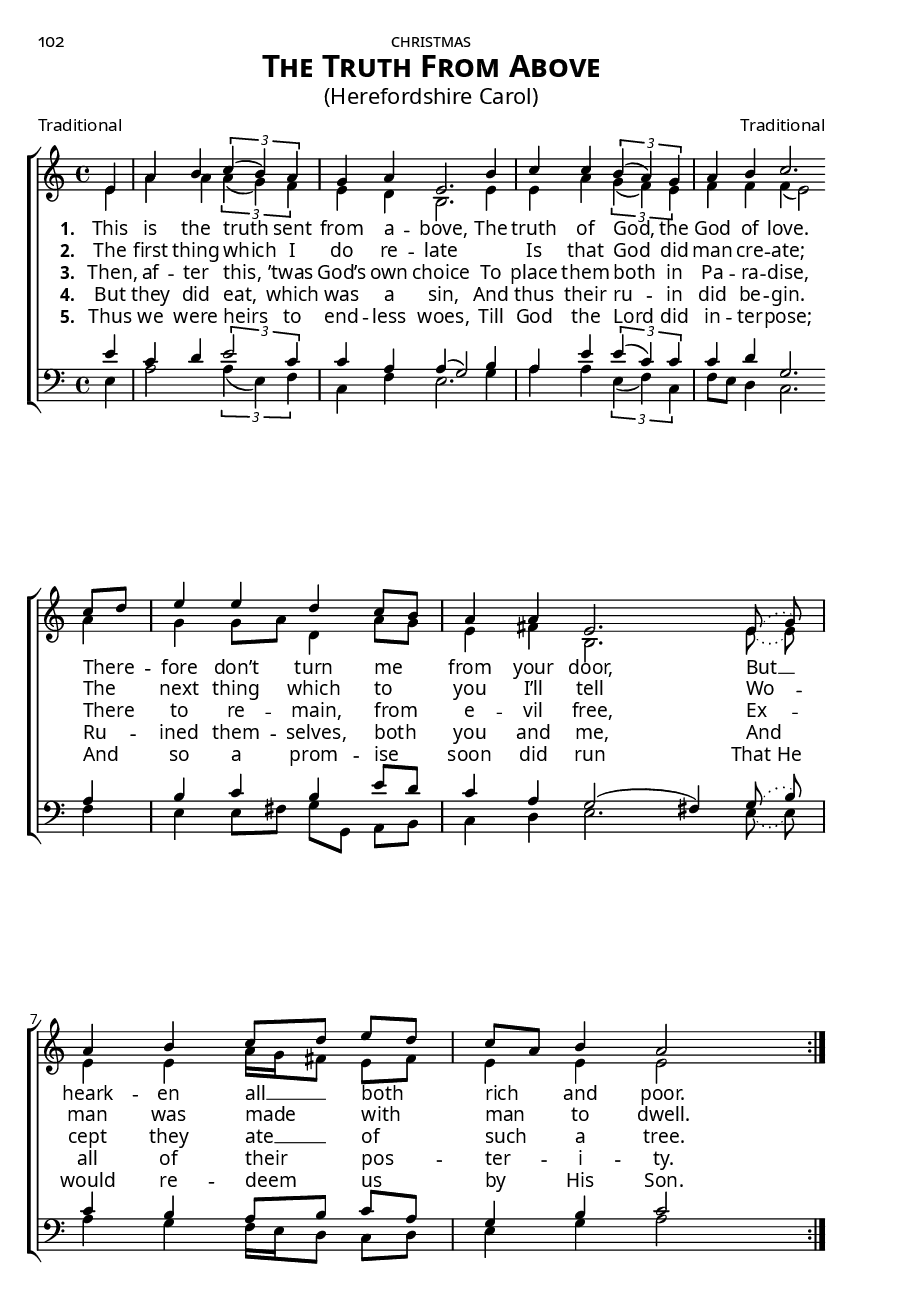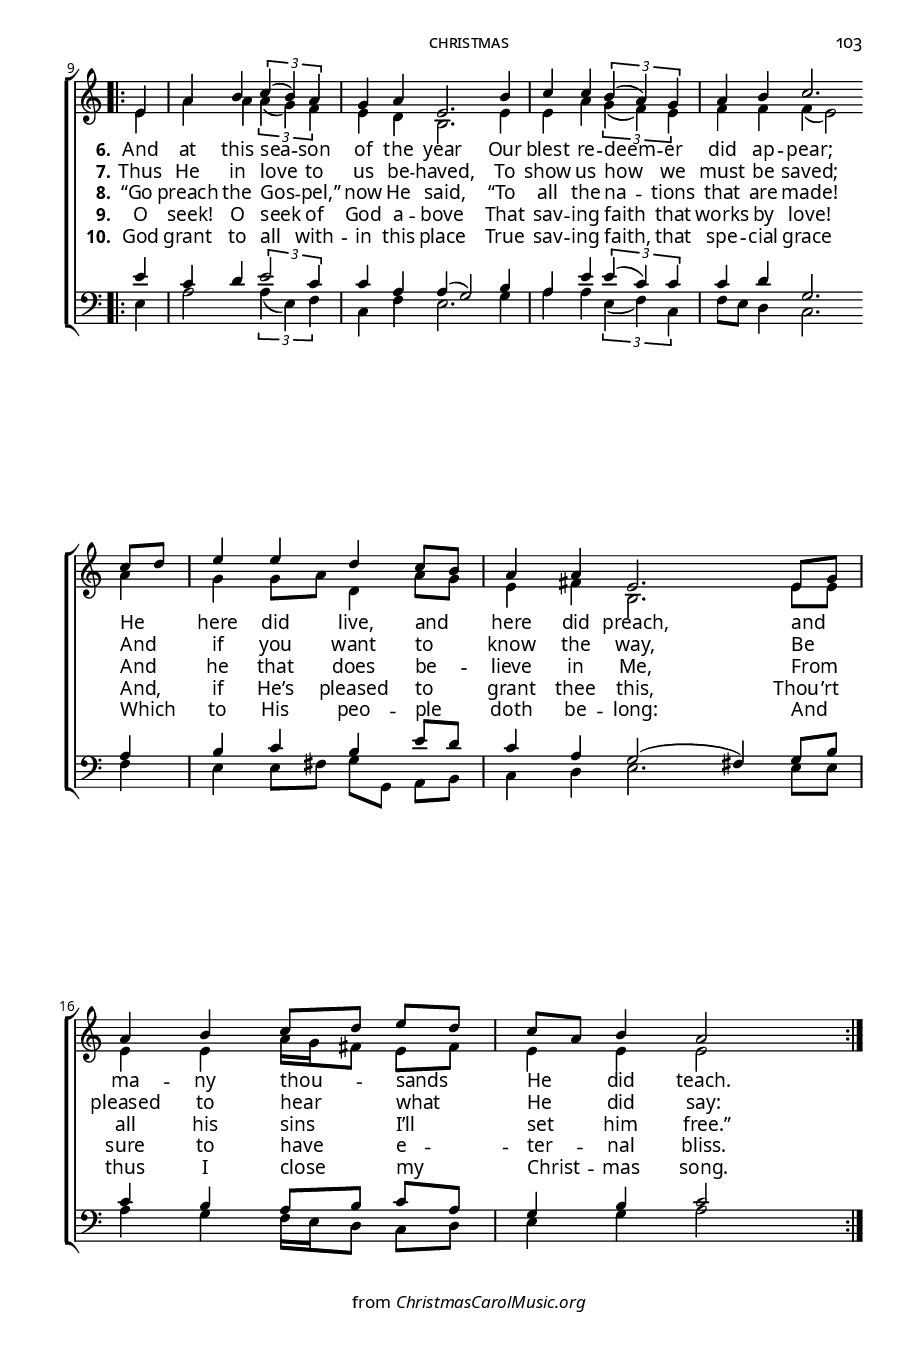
\version "2.14.2"
\include "util.ly"
\header {
  title = \markup{\override #'(font-name . "Garamond Premier Pro Semibold"){ \abs-fontsize #15 \smallCapsOldStyle"The Truth From Above"}}
  subtitle = \markup{\override #'(font-name . "Garamond Premier Pro"){ \abs-fontsize #10.5 "(Herefordshire Carol)"}}
  poet = \markup\oldStyleNum"Traditional"
  composer = \markup\oldStyleNum"Traditional"  
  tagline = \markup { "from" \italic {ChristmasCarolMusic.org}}
}
\paper {
  %print-all-headers = ##f
  paper-height = 9\in
  paper-width = 6\in
  indent = 0\in
  %system-system-spacing = #'((basic-distance . 10) (padding . 0))
  system-system-spacing =
    #'((basic-distance . 0)
       (minimum-distance . 0)
       (padding . -5)
       (stretchability . 100))
  ragged-last-bottom = ##f
  ragged-bottom = ##f
  two-sided = ##t
  inner-margin = 0.5\in
  outer-margin = 0.25\in
  top-margin = 0.25\in
  bottom-margin = 0.25\in
  first-page-number = #102
  print-first-page-number = ##t
  headerLine = \markup{\override #'(font-name . "Garamond Premier Pro") \smallCapsOldStyle"christmas"}
  oddHeaderMarkup = \markup\fill-line{
     \override #'(font-name . "Garamond Premier Pro")\abs-fontsize #8.5
     \combine 
        \fill-line{"" \on-the-fly #print-page-number-check-first
        \oldStylePageNum""
        }
        \fill-line{\headerLine}
  }
  evenHeaderMarkup = \markup {
     \override #'(font-name . "Garamond Premier Pro")\abs-fontsize #8.5
     \combine
        \on-the-fly #print-page-number-check-first
        \oldStylePageNum""
        \fill-line{\headerLine}
  }
}
#(set-global-staff-size 15) \paper{ #(define fonts (make-pango-font-tree "GoudyOlSt BT" "Garamond Premier Pro" "Garamond Premier Pro" (/ 15 20))) }
global = {
  \key c \major
  \time 4/4
  \autoBeamOff
}

sopMusic = \relative c' {
  \repeat volta 3 {
    \partial 4 e4 |
    a b \times 2/3 { c( b) a} |
    \partial 4*6 g a e2. b'4 |
    c c \times 2/3 {b( a) g} |
    
    \partial 4*6 a b c2. \bar""\break c8[ d] |
    e4 e d c8[ b] |
    \partial 4*6 a4 a e2. \slurDotted e8( g) |
    
    a4 b c8[ d] e[ d] |
    c[ a] b4 a2
  }
  \break
  
  
  \slurSolid
  \repeat volta 2 {
    \partial 4 e4 |
    a b \times 2/3 { c( b) a} |
    \partial 4*6 g a e2. b'4 |
    c c \times 2/3 {b( a) g} |
    
    \partial 4*6 a b c2. \bar""\break c8[ d] |
    e4 e d c8[ b] |
    \partial 4*6 a4 a e2. e8[ g] |
    
    a4 b c8[ d] e[ d] |
    c[ a] b4 a2
  }
}
sopWords = \lyricmode {
  
}

altoMusic = \relative c' {
  e4 |
  a a \times 2/3 {a( g) f} |
  e d b2. e4 |
  e a \times 2/3 {g( f) e} |
  
  f4 f f( e2) a4 |
  g g8[ a] d,4 a'8[ g] |
  e4 fis b,2. \slurDotted e8( e) |
  
  e4 e a16[ g fis8] e[ fis] |
  e4 e e2
  
  
  
  \slurSolid
  e4 |
  a a \times 2/3 {a( g) f} |
  e d b2. e4 |
  e a \times 2/3 {g( f) e} |
  
  f4 f f( e2) a4 |
  g g8[ a] d,4 a'8[ g] |
  e4 fis b,2. e8[ e] |
  
  e4 e a16[ g fis8] e[ fis] |
  e4 e e2
}


altoWords = \lyricmode {
  \dropLyricsXI
  \set stanza = #"1. "
  This is the truth sent from a -- bove,
  The truth of God, the God of love.
  There -- fore don’t turn me from your door,
  But __ heark -- en all __ both rich and poor.
  
  \set stanza = #"6."
  And at this sea -- son of the year
  Our blest re -- deem -- er did ap -- pear;
  He here did live, and here did preach,
  and ma -- ny thou -- sands He did teach.
}
altoWordsII = \lyricmode {
  \dropLyricsXI
%\markup\italic
  \set stanza = #"2. "
  The first thing which I do re -- late
  \skip1
  Is that God did man cre -- ate;
  The next thing which to you I’ll tell
  Wo -- man was made with man to dwell.
  
  \set stanza = #"7."
  Thus He in love to us be -- haved,
  To show us how we must be saved;
  And if you want to know the way,
  Be pleased to hear what He did say:
}
altoWordsIII = \lyricmode {
  \dropLyricsXI
  \set stanza = #"3. "
  Then, af -- ter this, ’twas God’s own choice
  To place them both in Pa -- ra -- dise,
  There to re -- main, from e -- vil free,
  Ex -- cept they ate __ of such a tree.

  \set stanza = #"8."
  “Go preach the Gos -- pel,” now He said,
  “To all the na -- tions that are made!
  And he that does be -- lieve in Me,
  From all his sins I’ll set him free.”

}
altoWordsIV = \lyricmode {
  \dropLyricsXI
  \set stanza = #"4. "
  But they did eat, which was a sin,
  And thus their ru -- in did be -- gin.
  Ru -- ined them -- selves, both you and me,
  And all of their pos -- ter -- i -- ty.
  
  \set stanza = #"9."
  O seek! O seek of God a -- bove
  That sav -- ing faith that works by love!
  And, if He’s pleased to grant thee this,
  \set ignoreMelismata = ##t
  Thou -- ’rt
  \unset ignoreMelismata
  sure to have e -- ter -- nal bliss.
}
altoWordsV = \lyricmode {
  \dropLyricsXI
  \set stanza = #"5. "
  Thus we were heirs to end -- less woes,
  Till God the Lord did in -- ter -- pose;
  And so a prom -- ise soon did run
  \set ignoreMelismata = ##t
  That He
  \unset ignoreMelismata
  would re -- deem us by His Son.
  
  \set stanza = #"10."
  God grant to all with -- in this place
  True sav -- ing faith, that spe -- cial grace
  Which to His peo -- ple doth be -- long:
  And thus I close my Christ -- mas song.

}
altoWordsVI = \lyricmode {
  \set stanza = #"6. "
  \set ignoreMelismata = ##t
}
tenorMusic = \relative c' {
  e4 |
  c d \times 2/3 {e2 c4} |
  c a a( g2) b4 |
  a e' \times 2/3 {e( c) c} |
  
  c d g,2. a4 |
  b c b e8[ d] |
  c4 a g2( fis!4) \slurDotted g8( b) |
  
  c4 b a8[ b] c[ a] |
  g4 b c2
  
  
  \slurSolid
  e4 |
  c d \times 2/3 {e2 c4} |
  c a a( g2) b4 |
  a e' \times 2/3 {e( c) c} |
  
  c d g,2. a4 |
  b c b e8[ d] |
  c4 a g2( fis!4) g8[ b] |
  
  c4 b a8[ b] c[ a] |
  g4 b c2
}
tenorWords = \lyricmode {

}

bassMusic = \relative c {
  e4 |
  a2 \times 2/3 {a4( e) f} |
  c4 f e2. g4 |
  a a \times 2/3 {e( f) c} |
  
  f8[ e] d4 c2. f4 |
  e e8[ fis] g[ g,] a[ b] |
  c4 d e2. \slurDotted e8( e) |
  
  a4 g f16[ e d8] c[ d] |
  e4 g a2
  
  
  
  \slurSolid
  e4 |
  a2 \times 2/3 {a4( e) f} |
  c4 f e2. g4 |
  a a \times 2/3 {e( f) c} |
  
  f8[ e] d4 c2. f4 |
  e e8[ fis] g[ g,] a[ b] |
  c4 d e2. e8[ e] |
  
  a4 g f16[ e d8] c[ d] |
  e4 g a2
}
bassWords = \lyricmode {

}

pianoRH = \relative c' {
  
}
pianoLH = \relative c' {
  
}

\score {
  <<
   \new ChoirStaff <<
    \new Staff = women <<
      \new Voice = "sopranos" { \voiceOne << \global \sopMusic >> }
      \new Voice = "altos" { \voiceTwo << \global \altoMusic >> }
    >>
    \new Lyrics \with { alignAboveContext = #"women" \override VerticalAxisGroup #'nonstaff-relatedstaff-spacing = #'((basic-distance . 1))} \lyricsto "sopranos" \sopWords
    \new Lyrics = "altosVI"  \with { alignBelowContext = #"women" } \lyricsto "sopranos" \altoWordsVI
    \new Lyrics = "altosV"  \with { alignBelowContext = #"women" } \lyricsto "sopranos" \altoWordsV
    \new Lyrics = "altosIV"  \with { alignBelowContext = #"women" } \lyricsto "sopranos" \altoWordsIV
    \new Lyrics = "altosIII"  \with { alignBelowContext = #"women" } \lyricsto "sopranos" \altoWordsIII
    \new Lyrics = "altosII"  \with { alignBelowContext = #"women" } \lyricsto "sopranos" \altoWordsII
    \new Lyrics = "altos"  \with { alignBelowContext = #"women" \override VerticalAxisGroup #'nonstaff-relatedstaff-spacing = #'((padding . -1)) } \lyricsto "sopranos" \altoWords
   \new Staff = men <<
      \clef bass
      \new Voice = "tenors" { \voiceOne << \global \tenorMusic >> }
      \new Voice = "basses" { \voiceTwo << \global \bassMusic >> }
    >>
    \new Lyrics \with { alignAboveContext = #"men" \override VerticalAxisGroup #'nonstaff-relatedstaff-spacing = #'((basic-distance . 1)) } \lyricsto "tenors" \tenorWords
    \new Lyrics \with { alignBelowContext = #"men" \override VerticalAxisGroup #'nonstaff-relatedstaff-spacing = #'((basic-distance . 1)) } \lyricsto "basses" \bassWords
  >>
%    \new PianoStaff << \new Staff { \new Voice { \pianoRH } } \new Staff { \clef "bass" \pianoLH } >>
  >>
  \layout {
    \context {
      \Score
      %\override SpacingSpanner #'base-shortest-duration = #(ly:make-moment 1 8)
      \override SpacingSpanner #'common-shortest-duration = #(ly:make-moment 1 4)
    }
    \context {
      % Remove all empty staves
      % \Staff \RemoveEmptyStaves \override VerticalAxisGroup #'remove-first = ##t
    }
    \context {
      \Lyrics
      \override LyricText #'X-offset = #center-on-word
    }
  }
  \midi {
    \tempo 4 = 90
    \set Staff.midiInstrument = "flute"
  
    \context {
      \Voice
      \remove "Dynamic_performer"
    }
  }
}
